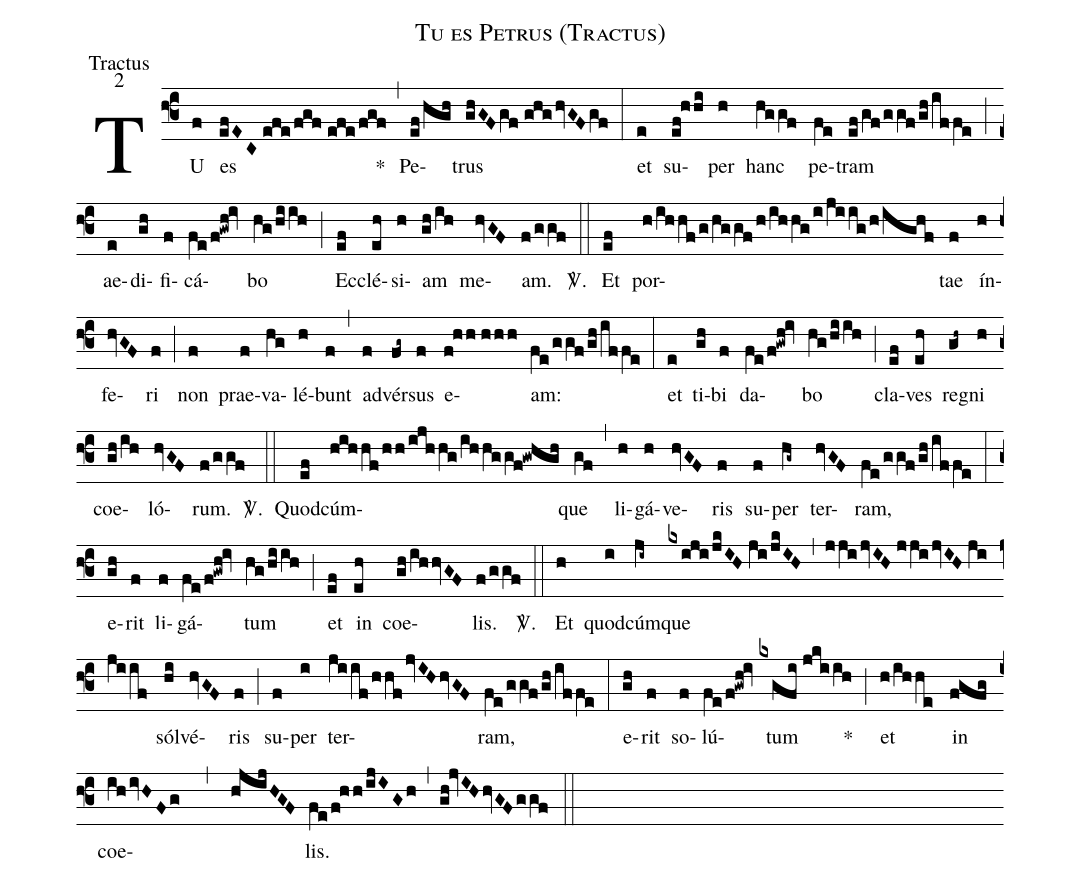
name:Tu es Petrus (Tractus);
office-part:Tractus;
mode:2;
%%
(f3) TU(f) es(efEC//efe/fgf//efe/fgf) *(,) Pe(ef/hgh)trus(ghGF/gf//ghg/hvGF/gf) (:) et(e) su(ef!hhi)per(h) hanc(hggf) pe(fe)tram(ef/gf/ggf/gh/iffe) (;) ae(e)di(gh)fi(f)cá(fe/f!gwh!iv)bo(hg/hiih) (;) Ec(ef)clé(eh)si(h)am(gh/ih) me(hvGF)am.(f/ggf) <sp>V/</sp>.(::) Et(ef) por(h/ihhf/g/hggf/h/ihhg/i/jiig/h/ighf)tae(f) ín(h)fe(hvGF)ri(f) (;) non(f) prae(f)va(hg)lé(h)bunt(f) (,) ad(f)vér(fg~)sus(f) e(f!hh//hhh)am:(fe/ggf/gh/iffe) (:) et(e) ti(gh)bi(f) da(fe/f!gwh!iv)bo(hg/hiih) (;) cla(ef)ves(eh) re(gh~)gni(h) coe(gh/ih)ló(hvGF)rum.(f/ggf) <sp>V/</sp>.(::) Quod(ef)cúm(hihhf/hh/ijhhg/ihhggf!gwhgh)que(gf) (,) li(h)gá(h)ve(hvGF)ris(f) su(f)per(hg~) ter(hvGF)ram,(fe/ggf/gh/iffe) (:) e(gh)rit(f) li(f)gá(fe/f!gwh!iv)tum(hg/hiih) (;) et(ef) in(eh) coe(gh/ihhvGF)lis.(f/ggf) <sp>V/</sp>.(::) Et(h) quod(i)cúm(ji~)que(kxiji/jkIH//ji/jkIH) (,) (jji/jvIH//jji/jvIH//ji/jiif) sól(hi)vé(hvGF)ris(f) (;) su(f)per(i) ter(jiif/hhf/jvIH/hvGF)ram,(fe/ggf/gh/iffe) (:) e(gh)rit(f) so(f)lú(fe/f!gwh!iv)tum(kxgfi//jkiih) *(;) et(h/ihhe) in(fgfg) coe(ih/ivHFg/ , hjijHGF)lis.(fe/f!hh/ijIGh) (,) (gh!jvIH/hvGF/ggf) (::)
